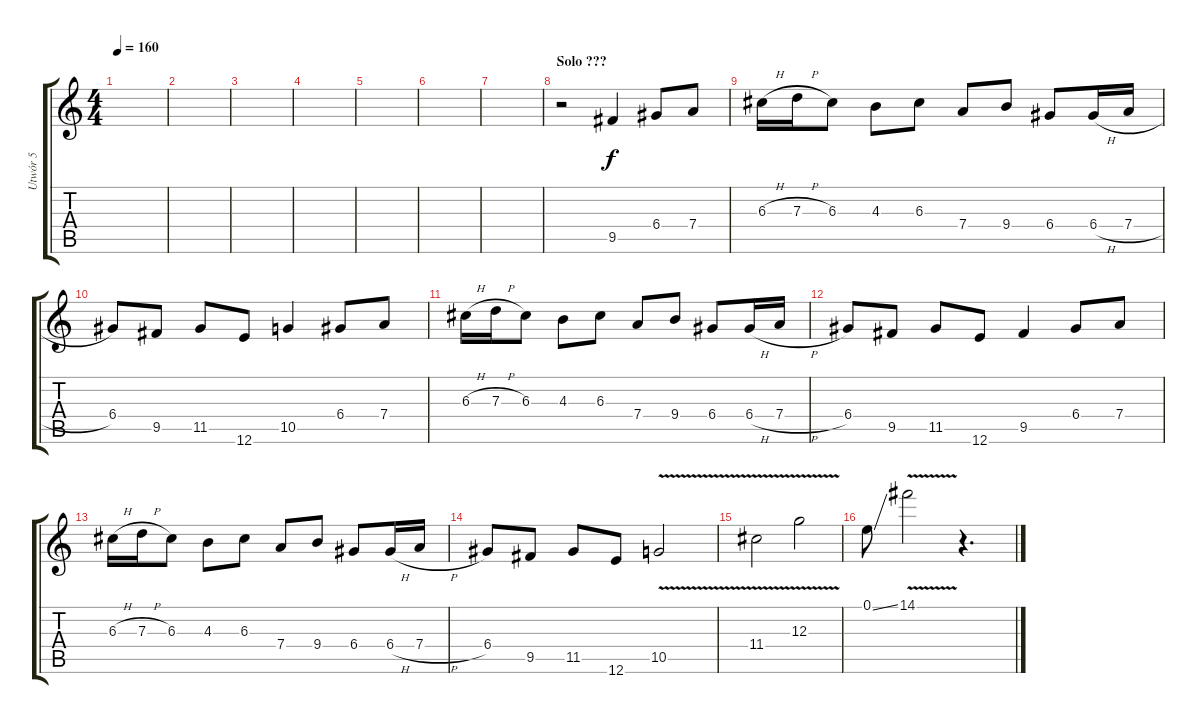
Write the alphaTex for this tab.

\track ("Utwór 5" "Utwór 5") {instrument distortionguitar}
\staff {score tabs}
\tuning (E4 B3 G3 D3 A2 E2) {hide}
\ts (4 4)
\tempo 160
\clef g2
\ks c
|
|
|
|
|
|
|
\section ("" "Solo ???")
r.2 9.5.4 6.4.8 7.4.8 |
6.3{h}.16 7.3{h}.16 6.3.8 4.3.8 6.3.8 7.4.8 9.4.8 6.4.8 6.4{h}.16 7.4{h}.16 |
6.4.8 9.5.8 11.5.8 12.6.8 10.5.4 6.4.8 7.4.8 |
6.3{h}.16 7.3{h}.16 6.3.8 4.3.8 6.3.8 7.4.8 9.4.8 6.4.8 6.4{h}.16 7.4{h}.16 |
6.4.8 9.5.8 11.5.8 12.6.8 9.5.4 6.4.8 7.4.8 |
6.3{h}.16 7.3{h}.16 6.3.8 4.3.8 6.3.8 7.4.8 9.4.8 6.4.8 6.4{h}.16 7.4{h}.16 |
6.4.8 9.5.8 11.5.8 12.6.8 10.5{v}.2 |
11.4{v}.2 12.3{v}.2 |
0.1{ss}.8 14.1{v}.2 r.4{d}
